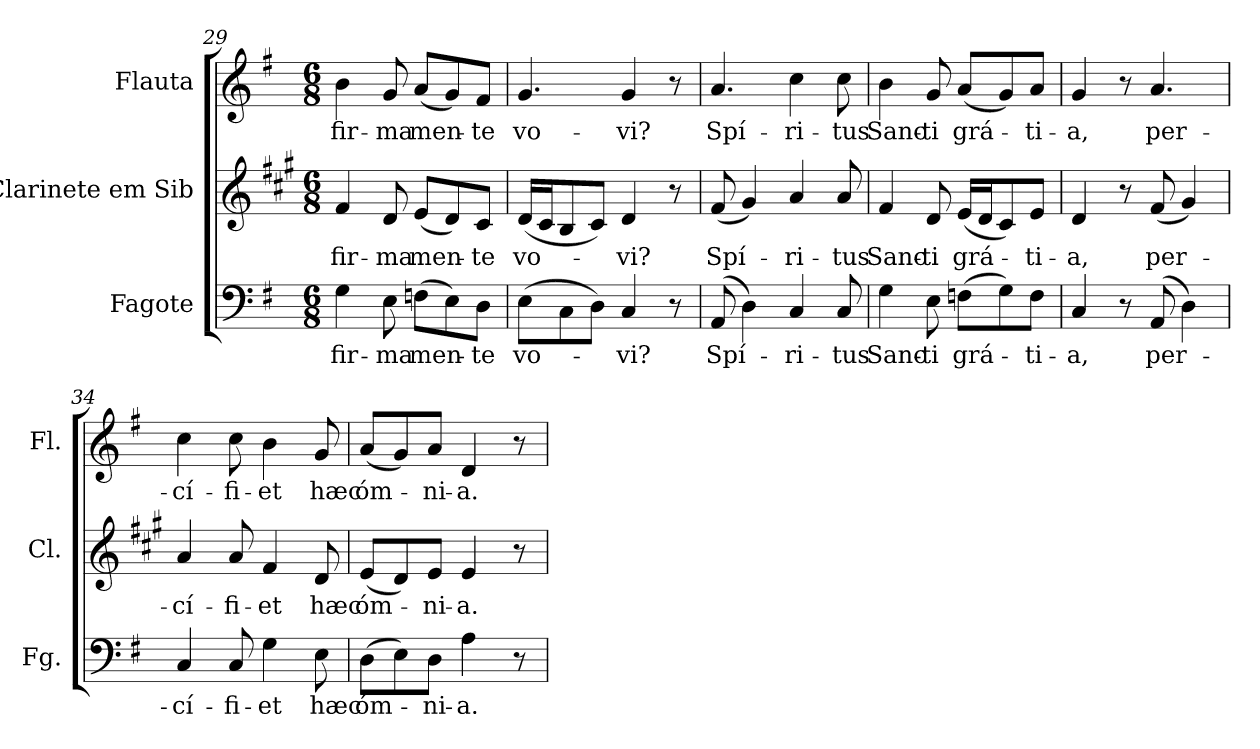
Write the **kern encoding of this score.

**kern	**text	**kern	**text	**kern	**text
*part3	*part3	*part2	*part2	*part1	*part1
*staff3	*staff3	*staff2	*staff2	*staff1	*staff1
*I"Fagote	*	*I"Clarinete em Sib	*	*I"Flauta	*
*I'Fg.	*	*I'Cl.	*	*I'Fl.	*
!!LO:LB:g=z
*clefF4	*	*clefG2	*	*clefG2	*
*	*	*ITrd1c2	*	*	*
*k[f#]	*	*k[f#]	*	*k[f#]	*
*G:	*	*G:	*	*G:	*
*M6/8	*	*M6/8	*	*M6/8	*
=29	=29	=29	=29	=29	=29
!	!LO:LY:b:color=#000000	!	!	!	!
!	!	!	!LO:LY:b:color=#000000	!	!
!	!	!	!	!	!LO:LY:b:color=#000000
4Gi\	fir-	4ei/	fir-	4bi\	fir-
!	!LO:LY:b:color=#000000	!	!	!	!
!	!	!	!LO:LY:b:color=#000000	!	!
!	!	!	!	!	!LO:LY:b:color=#000000
8Ei\	-ma	8ci/	-ma	8gi/	-ma
!	!LO:LY:b:color=#000000	!	!	!	!
!	!	!	!LO:LY:b:color=#000000	!	!
!	!	!	!	!	!LO:LY:b:color=#000000
(8Fni\L	men-	(8di/L	men-	(8ai/L	men-
8Ei\)	.	8ci/)	.	8gi/)	.
!	!LO:LY:b:color=#000000	!	!	!	!
!	!	!	!LO:LY:b:color=#000000	!	!
!	!	!	!	!	!LO:LY:b:color=#000000
8Di\J	-te	8Bi/J	-te	8f#i/J	-te
=30	=30	=30	=30	=30	=30
!	!LO:LY:b:color=#000000	!	!	!	!
!	!	!	!LO:LY:b:color=#000000	!	!
!	!	!	!	!	!LO:LY:b:color=#000000
(8Ei\L	vo-	(16ci/LL	vo-	4.gi/	vo-
.	.	16Bi/J	.	.	.
8Ci\	.	8Ai/	.	.	.
8Di\J)	.	8Bi/J)	.	.	.
!	!LO:LY:b:color=#000000	!	!	!	!
!	!	!	!LO:LY:b:color=#000000	!	!
!	!	!	!	!	!LO:LY:b:color=#000000
4Ci/	-vi?	4ci/	-vi?	4gi/	-vi?
8r	.	8r	.	8r	.
=31	=31	=31	=31	=31	=31
!	!LO:LY:b:color=#000000	!	!	!	!
!	!	!	!LO:LY:b:color=#000000	!	!
!	!	!	!	!	!LO:LY:b:color=#000000
(8AAi/	Spí-	(8ei/	Spí-	4.ai/	Spí-
4Di\)	.	4f#i/)	.	.	.
!	!LO:LY:b:color=#000000	!	!	!	!
!	!	!	!LO:LY:b:color=#000000	!	!
!	!	!	!	!	!LO:LY:b:color=#000000
4Ci/	-ri-	4gi/	-ri-	4cci\	-ri-
!	!LO:LY:b:color=#000000	!	!	!	!
!	!	!	!LO:LY:b:color=#000000	!	!
!	!	!	!	!	!LO:LY:b:color=#000000
8Ci/	-tus	8gi/	-tus	8cci\	-tus
=32	=32	=32	=32	=32	=32
!	!LO:LY:b:color=#000000	!	!	!	!
!	!	!	!LO:LY:b:color=#000000	!	!
!	!	!	!	!	!LO:LY:b:color=#000000
4Gi\	Sanc-	4ei/	Sanc-	4bi\	Sanc-
!	!LO:LY:b:color=#000000	!	!	!	!
!	!	!	!LO:LY:b:color=#000000	!	!
!	!	!	!	!	!LO:LY:b:color=#000000
8Ei\	-ti	8ci/	-ti	8gi/	-ti
!	!LO:LY:b:color=#000000	!	!	!	!
!	!	!	!LO:LY:b:color=#000000	!	!
!	!	!	!	!	!LO:LY:b:color=#000000
(8Fni\L	grá-	(16di/LL	grá-	(8ai/L	grá-
.	.	16ci/J	.	.	.
8Gi\)	.	8Bi/)	.	8gi/)	.
!	!LO:LY:b:color=#000000	!	!	!	!
!	!	!	!LO:LY:b:color=#000000	!	!
!	!	!	!	!	!LO:LY:b:color=#000000
8Fi\J	-ti-	8di/J	-ti-	8ai/J	-ti-
=33	=33	=33	=33	=33	=33
!	!LO:LY:b:color=#000000	!	!	!	!
!	!	!	!LO:LY:b:color=#000000	!	!
!	!	!	!	!	!LO:LY:b:color=#000000
4Ci/	-a,	4ci/	-a,	4gi/	-a,
8r	.	8r	.	8r	.
!	!LO:LY:b:color=#000000	!	!	!	!
!	!	!	!LO:LY:b:color=#000000	!	!
!	!	!	!	!	!LO:LY:b:color=#000000
(8AAi/	per-	(8ei/	per-	4.ai/	per-
4Di\)	.	4f#i/)	.	.	.
=34	=34	=34	=34	=34	=34
!	!LO:LY:b:color=#000000	!	!	!	!
!	!	!	!LO:LY:b:color=#000000	!	!
!	!	!	!	!	!LO:LY:b:color=#000000
4Ci/	-cí-	4gi/	-cí-	4cci\	-cí-
!	!LO:LY:b:color=#000000	!	!	!	!
!	!	!	!LO:LY:b:color=#000000	!	!
!	!	!	!	!	!LO:LY:b:color=#000000
8Ci/	-fi-	8gi/	-fi-	8cci\	-fi-
!	!LO:LY:b:color=#000000	!	!	!	!
!	!	!	!LO:LY:b:color=#000000	!	!
!	!	!	!	!	!LO:LY:b:color=#000000
4Gi\	-et	4ei/	-et	4bi\	-et
!	!LO:LY:b:color=#000000	!	!	!	!
!	!	!	!LO:LY:b:color=#000000	!	!
!	!	!	!	!	!LO:LY:b:color=#000000
8Ei\	hæc	8ci/	hæc	8gi/	hæc
!!LO:LB:g=z
=35	=35	=35	=35	=35	=35
!	!LO:LY:b:color=#000000	!	!	!	!
!	!	!	!LO:LY:b:color=#000000	!	!
!	!	!	!	!	!LO:LY:b:color=#000000
(8Di\L	óm-	(8di/L	óm-	(8ai/L	óm-
8Ei\)	.	8ci/)	.	8gi/)	.
!	!LO:LY:b:color=#000000	!	!	!	!
!	!	!	!LO:LY:b:color=#000000	!	!
!	!	!	!	!	!LO:LY:b:color=#000000
8Di\J	-ni-	8di/J	-ni-	8ai/J	-ni-
!	!LO:LY:b:color=#000000	!	!	!	!
!	!	!	!LO:LY:b:color=#000000	!	!
!	!	!	!	!	!LO:LY:b:color=#000000
4Ai\	-a.	4di/	-a.	4di/	-a.
8r	.	8r	.	8r	.
=	=	=	=	=	=
*-	*-	*-	*-	*-	*-
